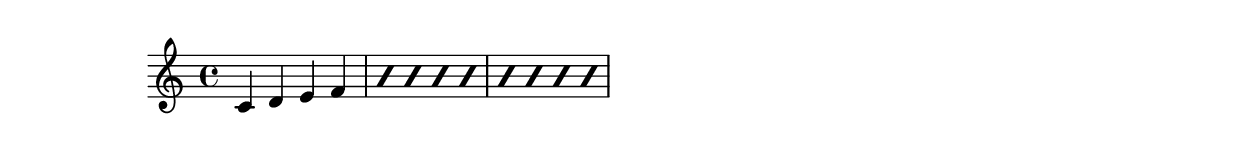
%% Do not edit this file; it is auto-generated from LSR http://lsr.dsi.unimi.it
%% This file is in the public domain.
\version "2.11.50"

\header {
  lsrtags = "rhythms, tweaks-and-overrides"

  texidoc = "
In \"simple\" lead-sheets, sometimes no actual notes are written,
instead only \"rhythmic patterns\" and chords above the measures are
notated giving the structure of a song. Such a feature is for example
useful while creating/transcribing the structure of a song and also
when sharing lead sheets with guitarists or jazz musicians. The
standard support for this using @code{\\repeat percent} is unsuitable
here since the first beat has to be an ordinary note or rest. This
example shows two solutions to this problem, by redefining ordinary
rests to be printed as slashes. (If the duration of each beat is not a
quarter note, replace the @code{r4} in the definitions with a rest of
the appropriate duration). 

"
  doctitle = "Rhythmic slashes"
} % begin verbatim
% Macro to print single slash
rs = {
  \once \override Rest #'stencil = #ly:percent-repeat-item-interface::beat-slash
  \once \override Rest #'thickness = #'0.48
  \once \override Rest #'slope = #'1.7
  r4
}

% Function to print a specified number of slashes
comp = #(define-music-function (parser location count) ( integer?)
  #{
    \override Rest #'stencil = #ly:percent-repeat-item-interface::beat-slash
    \override Rest #'thickness = #'0.48
    \override Rest #'slope = #'1.7
    \repeat unfold $count { r4 }
    \revert Rest #'stencil
  #}
)

\score{
  \relative c' {
    c d e f |
    \rs \rs \rs \rs |
    \comp #4 |
  }
}
